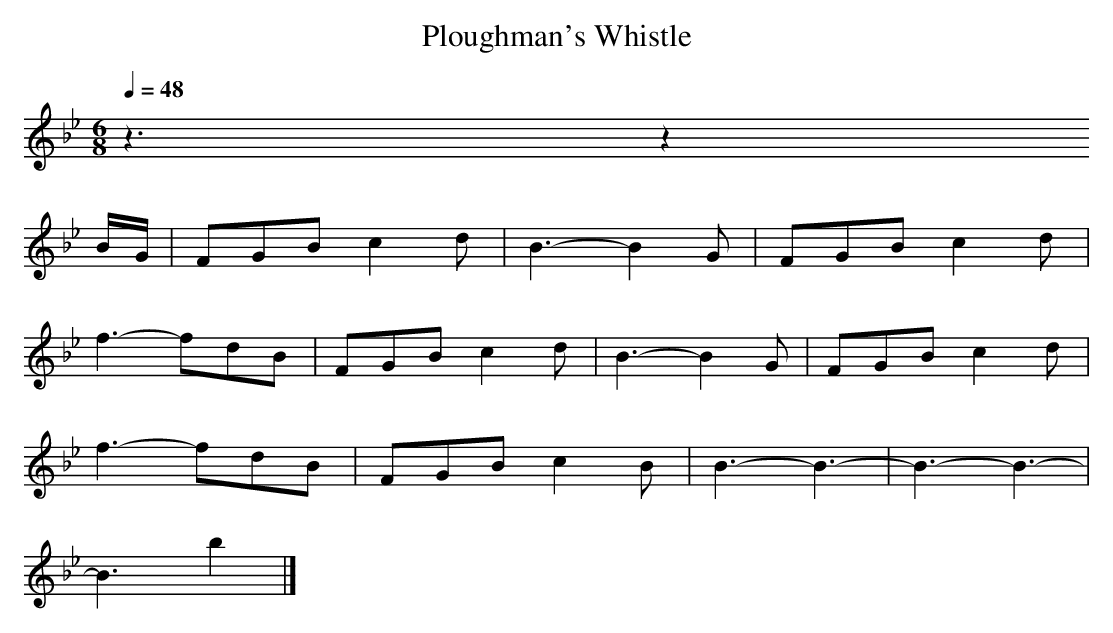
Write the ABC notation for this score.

X:1
T: Ploughman's Whistle
M: 6/8
L: 1/8
Q: 1/4=48
K: Bb % 2 flats
V: 1
z3 z2
B/G/ | FGB c2d | B3-B2G | FGB c2d |
f3-fdB | FGB c2d | B3-B2G | FGB c2d |
f3-fdB | FGB c2B | B3-B3- | B3-B3- |
B3 b2 |]
